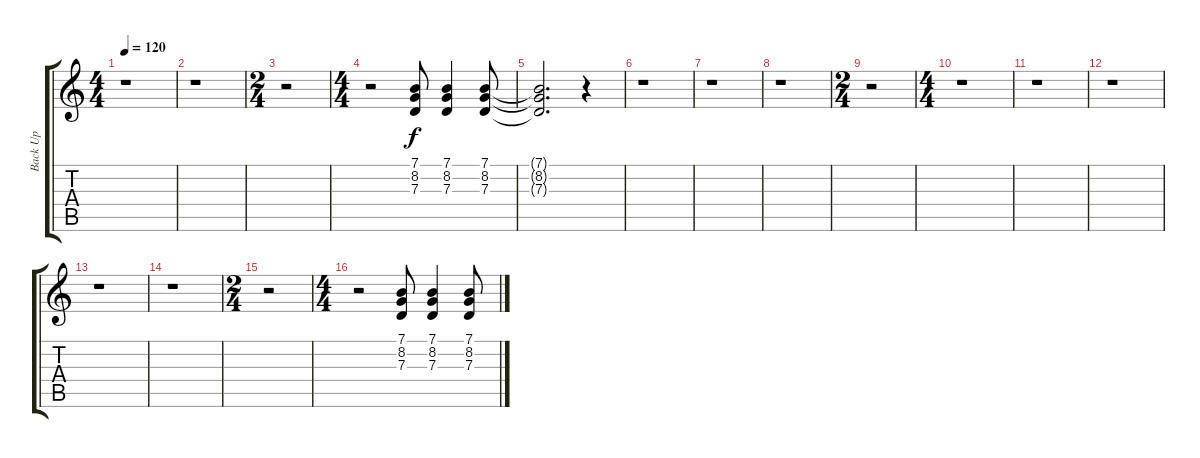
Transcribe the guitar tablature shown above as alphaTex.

\track ("Back Up" "Back Up") {instrument synthvoice}
\staff {score tabs}
\tuning (E4 B3 G3 D3 A2 E2) {hide}
\ts (4 4)
\tempo 120
\clef g2
\ks c
r.1{dy f} |
r.1 |
\ts (2 4)
r.2 |
\ts (4 4)
r.2 (7.1 8.2 7.3).8 (7.1 8.2 7.3).4 (7.1 8.2 7.3).8 |
(7.1{t} 8.2{t} 7.3{t}).2{d} r.4 |
r.1 |
r.1 |
r.1 |
\ts (2 4)
r.2 |
\ts (4 4)
r.1 |
r.1 |
r.1 |
r.1 |
r.1 |
\ts (2 4)
r.2 |
\ts (4 4)
r.2 (7.1 8.2 7.3).8 (7.1 8.2 7.3).4 (7.1 8.2 7.3).8
